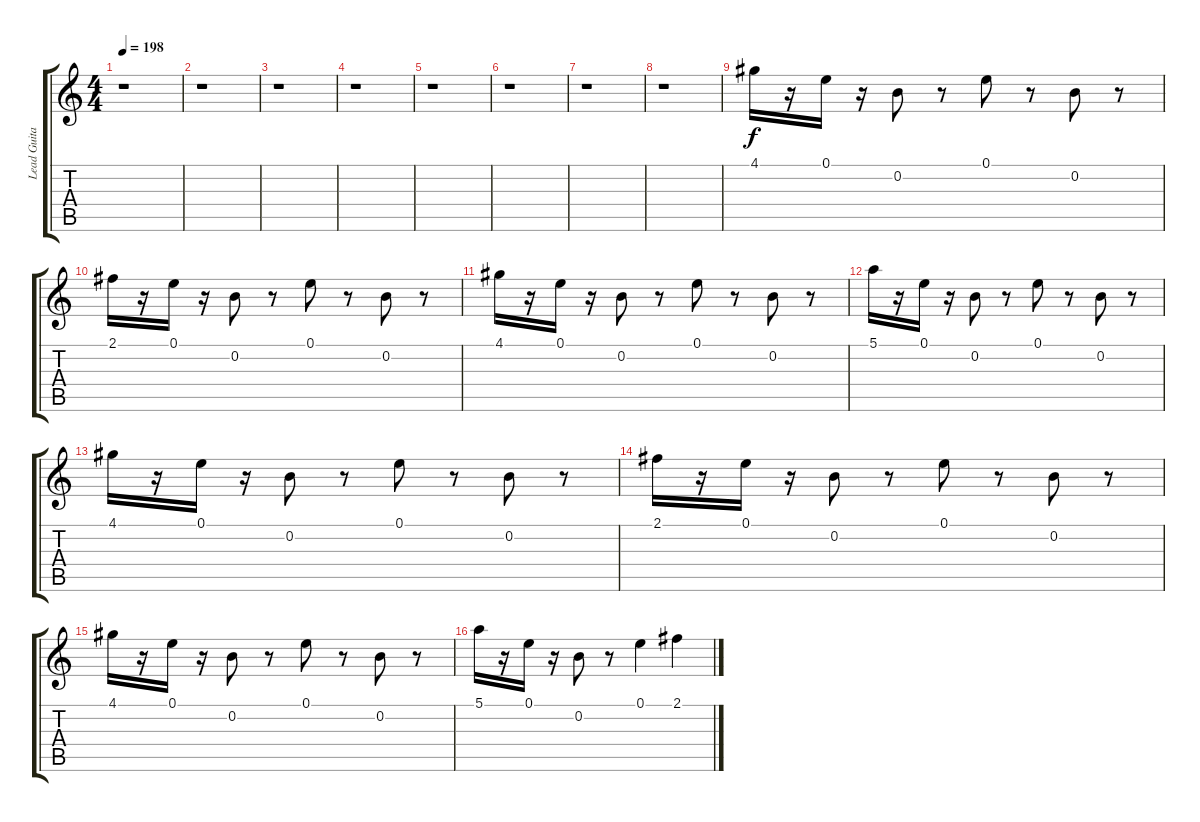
\track ("Lead Guitar" "Lead Guita") {instrument distortionguitar}
\staff {score tabs}
\tuning (E4 B3 G3 D3 A2 E2) {hide}
\ts (4 4)
\tempo 198
\clef g2
\ks c
r.1{dy f} |
r.1 |
r.1 |
r.1 |
r.1 |
r.1 |
r.1 |
r.1 |
4.1.16 r.16 0.1.16 r.16 0.2.8 r.8 0.1.8 r.8 0.2.8 r.8 |
2.1.16 r.16 0.1.16 r.16 0.2.8 r.8 0.1.8 r.8 0.2.8 r.8 |
4.1.16 r.16 0.1.16 r.16 0.2.8 r.8 0.1.8 r.8 0.2.8 r.8 |
5.1.16 r.16 0.1.16 r.16 0.2.8 r.8 0.1.8 r.8 0.2.8 r.8 |
4.1.16 r.16 0.1.16 r.16 0.2.8 r.8 0.1.8 r.8 0.2.8 r.8 |
2.1.16 r.16 0.1.16 r.16 0.2.8 r.8 0.1.8 r.8 0.2.8 r.8 |
4.1.16 r.16 0.1.16 r.16 0.2.8 r.8 0.1.8 r.8 0.2.8 r.8 |
5.1.16 r.16 0.1.16 r.16 0.2.8 r.8 0.1.4 2.1.4
